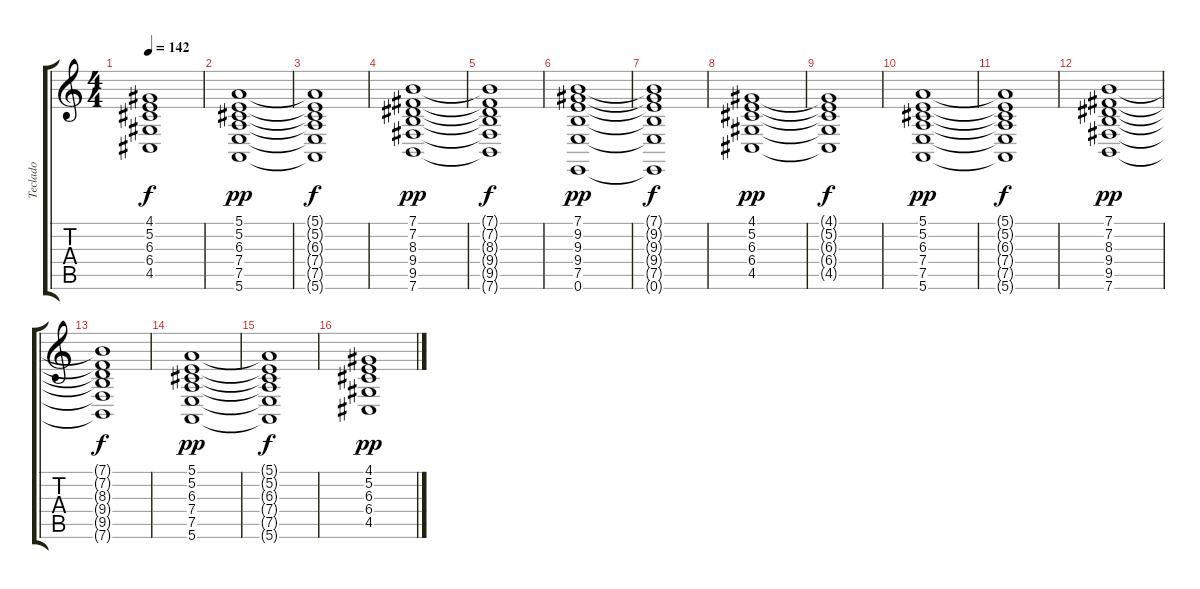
\track ("Teclado" "Teclado") {instrument stringensemble1}
\staff {score tabs}
\tuning (E4 B3 G3 D3 A2 E2) {hide}
\ts (4 4)
\tempo 142
\clef g2
\ks c
(4.1{t} 5.2{t} 6.3{t} 6.4{t} 4.5{t}).1{dy f} |
(5.1 5.2 6.3 7.4 7.5 5.6).1{dy pp} |
(5.1{t} 5.2{t} 6.3{t} 7.4{t} 7.5{t} 5.6{t}).1{dy f} |
(7.1 7.2 8.3 9.4 9.5 7.6).1{dy pp} |
(7.1{t} 7.2{t} 8.3{t} 9.4{t} 9.5{t} 7.6{t}).1{dy f} |
(7.1 9.2 9.3 9.4 7.5 0.6).1{dy pp} |
(7.1{t} 9.2{t} 9.3{t} 9.4{t} 7.5{t} 0.6{t}).1{dy f} |
(4.1 5.2 6.3 6.4 4.5).1{dy pp} |
(4.1{t} 5.2{t} 6.3{t} 6.4{t} 4.5{t}).1{dy f} |
(5.1 5.2 6.3 7.4 7.5 5.6).1{dy pp} |
(5.1{t} 5.2{t} 6.3{t} 7.4{t} 7.5{t} 5.6{t}).1{dy f} |
(7.1 7.2 8.3 9.4 9.5 7.6).1{dy pp} |
(7.1{t} 7.2{t} 8.3{t} 9.4{t} 9.5{t} 7.6{t}).1{dy f} |
(5.1 5.2 6.3 7.4 7.5 5.6).1{dy pp} |
(5.1{t} 5.2{t} 6.3{t} 7.4{t} 7.5{t} 5.6{t}).1{dy f} |
(4.1 5.2 6.3 6.4 4.5).1{dy pp}
